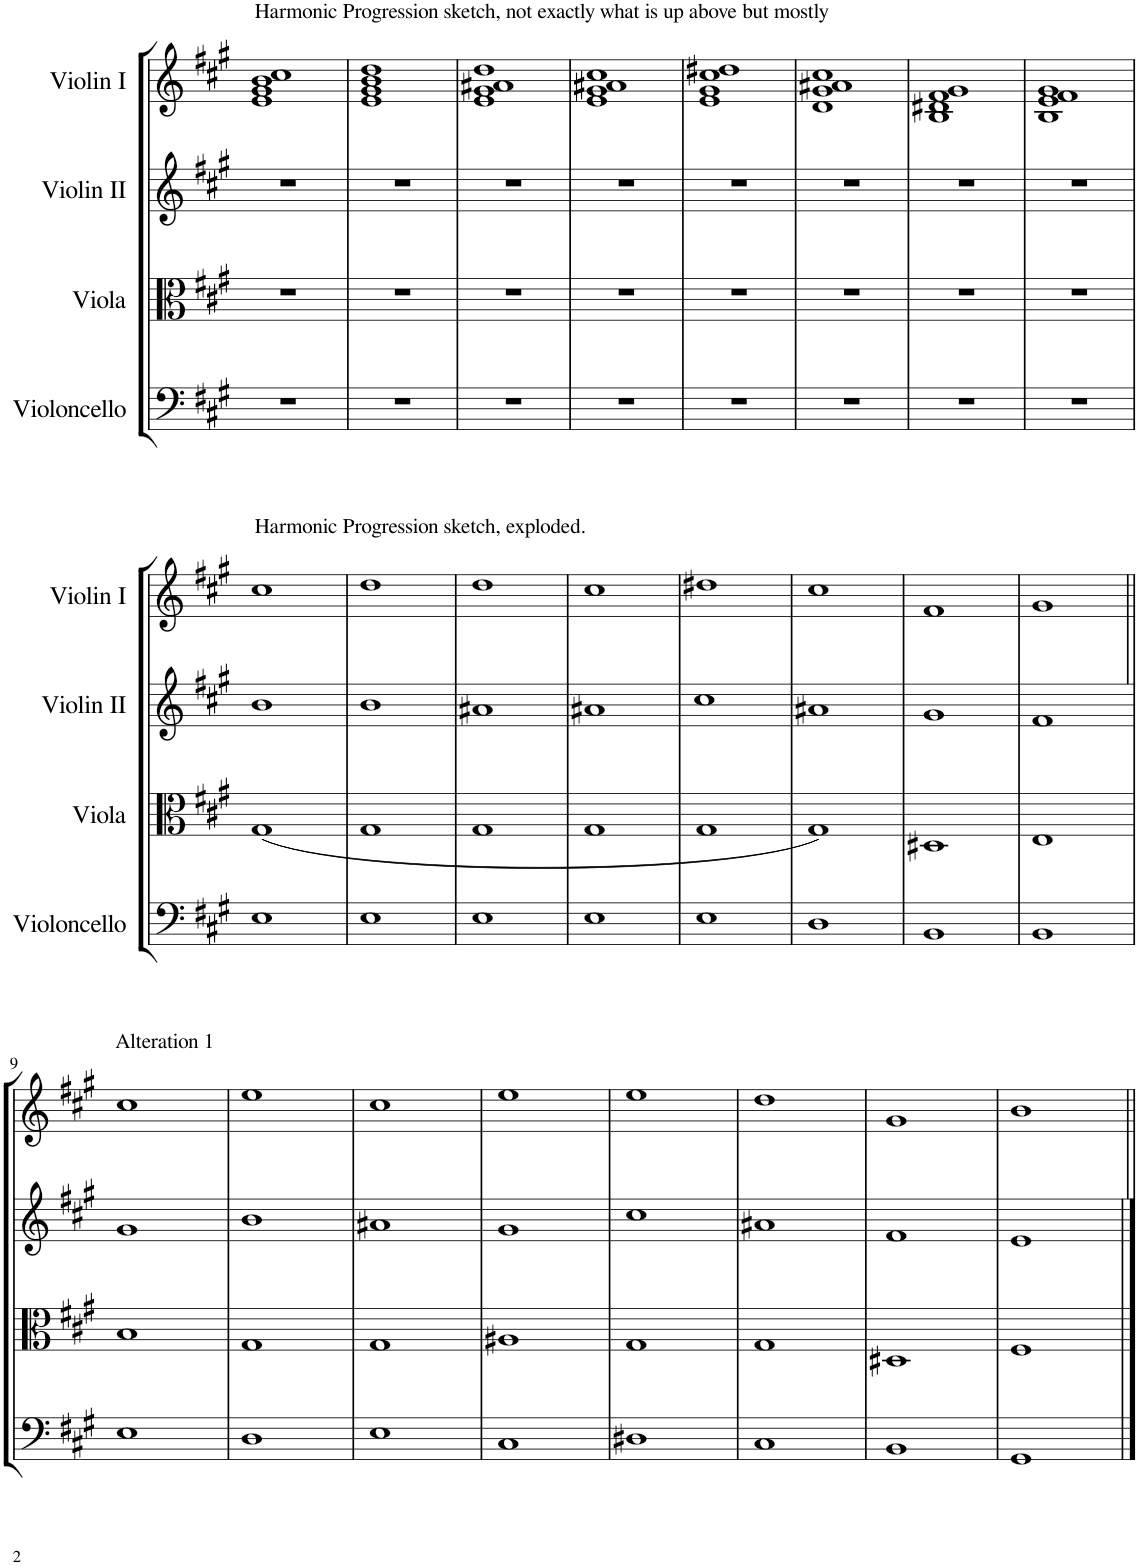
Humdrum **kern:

**kern	**kern	**kern	**kern
*part4	*part3	*part2	*part1
*staff4	*staff3	*staff2	*staff1
*I"Violoncello	*I"Viola	*I"Violin II	*I"Violin I
*I'Vc	*I'Vla	*I'Vln	*I'Vln
!!LO:PB:g=z
*clefF4	*clefC3	*clefG2	*clefG2
*k[f#c#g#]	*k[f#c#g#]	*k[f#c#g#]	*k[f#c#g#]
*M4/4	*M4/4	*M4/4	*M4/4
=1	=1	=1	=1
!	!	!	!LO:TX:a:t=Harmonic Progression sketch, not exactly what is up above but mostly
1r	1r	1r	1e 1g# 1b 1cc#
=2	=2	=2	=2
1r	1r	1r	1e 1g# 1b 1dd
=3	=3	=3	=3
1r	1r	1r	1e 1g# 1a#X 1dd
=4	=4	=4	=4
1r	1r	1r	1e 1g# 1a#X 1cc#
=5	=5	=5	=5
1r	1r	1r	1e 1g# 1cc# 1dd#X
=6	=6	=6	=6
1r	1r	1r	1d 1g# 1a#X 1cc#
=7	=7	=7	=7
1r	1r	1r	1B 1d#X 1f# 1g#
=8	=8	=8	=8
1r	1r	1r	1B 1e 1f# 1g#
!!LO:LB:g=z
=1	=1	=1	=1
!	!	!	!LO:TX:a:t=Harmonic Progression sketch, exploded.
1E	(1G#	1b	1cc#
=2	=2	=2	=2
1E	1G#	1b	1dd
=3	=3	=3	=3
1E	1G#	1a#X	1dd
=4	=4	=4	=4
1E	1G#	1a#X	1cc#
=5	=5	=5	=5
1E	1G#	1cc#	1dd#X
=6	=6	=6	=6
1D	1G#)	1a#X	1cc#
=7	=7	=7	=7
1BB	1D#X	1g#	1f#
=8	=8	=8	=8
1BB	1E	1f#	1g#
!!LO:LB:g=z
=9||	=9||	=9||	=9||
!	!	!	!LO:TX:a:t=Alteration 1
1E	1B	1g#	1cc#
=10	=10	=10	=10
1D	1G#	1b	1ee
=11	=11	=11	=11
1E	1G#	1a#X	1cc#
=12	=12	=12	=12
1C#	1A#X	1g#	1ee
=13	=13	=13	=13
1D#X	1G#	1cc#	1ee
=14	=14	=14	=14
1C#	1G#	1a#X	1dd
=15	=15	=15	=15
1BB	1D#X	1f#	1g#
=16	=16	=16	=16
1GG#	1F#	1e	1b
=||	=||	=||	=||
*-	*-	*-	*-
